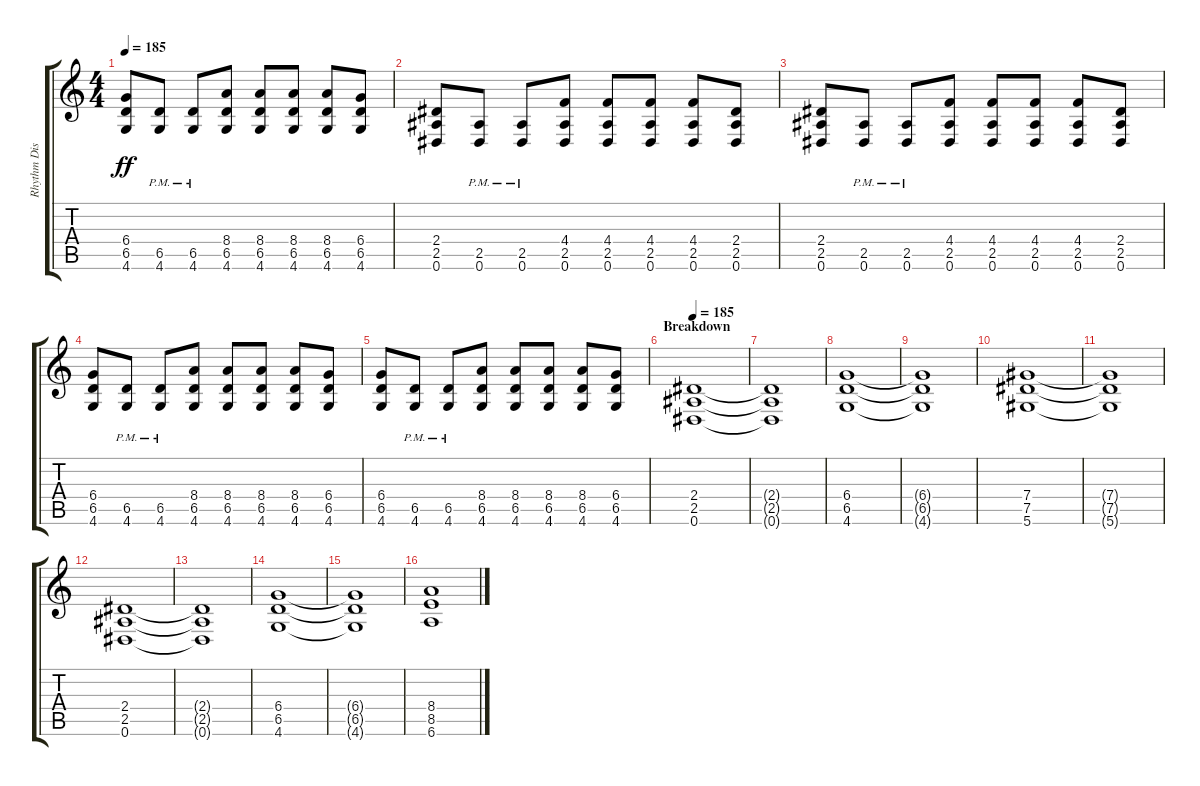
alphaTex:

\track ("Rhythm Distortion" "Rhythm Dis") {instrument distortionguitar}
\staff {score tabs}
\tuning (Eb4 Bb3 Gb3 Db3 Ab2 Eb2) {hide}
\ts (4 4)
\tempo 185
\clef g2
\ks c
(6.4 6.5 4.6).8{dy ff} (6.5{pm} 4.6{pm}).8 (6.5{pm} 4.6{pm}).8 (8.4 6.5 4.6).8 (8.4 6.5 4.6).8 (8.4 6.5 4.6).8 (8.4 6.5 4.6).8 (6.4 6.5 4.6).8 |
(2.4 2.5 0.6).8 (2.5{pm} 0.6{pm}).8 (2.5{pm} 0.6{pm}).8 (4.4 2.5 0.6).8 (4.4 2.5 0.6).8 (4.4 2.5 0.6).8 (4.4 2.5 0.6).8 (2.4 2.5 0.6).8 |
(2.4 2.5 0.6).8 (2.5{pm} 0.6{pm}).8 (2.5{pm} 0.6{pm}).8 (4.4 2.5 0.6).8 (4.4 2.5 0.6).8 (4.4 2.5 0.6).8 (4.4 2.5 0.6).8 (2.4 2.5 0.6).8 |
(6.4 6.5 4.6).8 (6.5{pm} 4.6{pm}).8 (6.5{pm} 4.6{pm}).8 (8.4 6.5 4.6).8 (8.4 6.5 4.6).8 (8.4 6.5 4.6).8 (8.4 6.5 4.6).8 (6.4 6.5 4.6).8 |
(6.4 6.5 4.6).8 (6.5{pm} 4.6).8 (6.5{pm} 4.6).8 (8.4 6.5 4.6).8 (8.4 6.5 4.6).8 (8.4 6.5 4.6).8 (8.4 6.5 4.6).8 (6.4 6.5 4.6).8 |
\section ("" "Breakdown")
\tempo 185
(2.4 2.5 0.6).1{balance 0} |
(2.4{t} 2.5{t} 0.6{t}).1 |
(6.4 6.5 4.6).1 |
(6.4{t} 6.5{t} 4.6{t}).1 |
(7.4 7.5 5.6).1 |
(7.4{t} 7.5{t} 5.6{t}).1 |
(2.4 2.5 0.6).1 |
(2.4{t} 2.5{t} 0.6{t}).1 |
(6.4 6.5 4.6).1 |
(6.4{t} 6.5{t} 4.6{t}).1 |
(8.4 8.5 6.6).1
